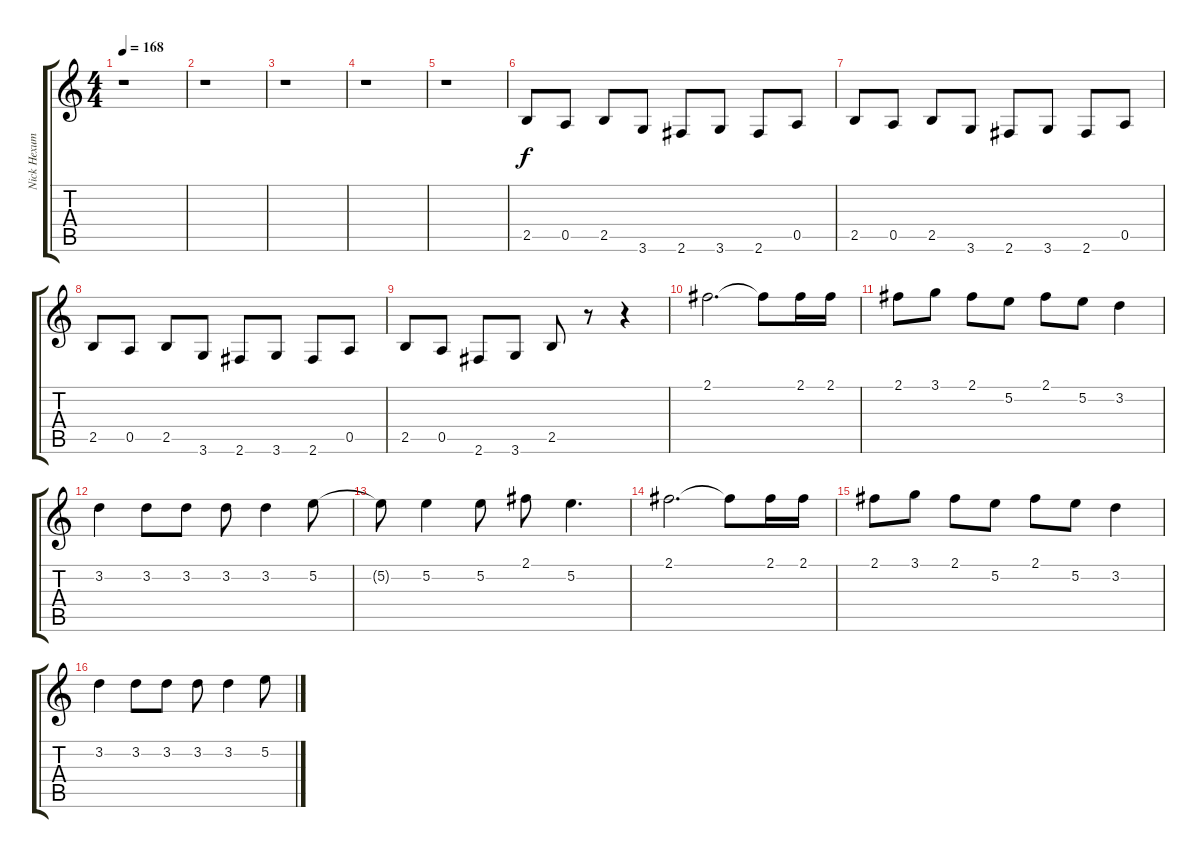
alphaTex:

\track ("Nick Hexum" "Nick Hexum") {instrument distortionguitar}
\staff {score tabs}
\tuning (E4 B3 G3 D3 A2 E2) {hide}
\ts (4 4)
\tempo 168
\clef g2
\ks c
r.1{dy f instrument distortionguitar} |
r.1 |
r.1 |
r.1 |
r.1 |
2.5.8 0.5.8 2.5.8 3.6.8 2.6.8 3.6.8 2.6.8 0.5.8 |
2.5.8 0.5.8 2.5.8 3.6.8 2.6.8 3.6.8 2.6.8 0.5.8 |
2.5.8 0.5.8 2.5.8 3.6.8 2.6.8 3.6.8 2.6.8 0.5.8 |
2.5.8 0.5.8 2.6.8 3.6.8 2.5.8 r.8 r.4 |
2.1.2{d} 2.1{t}.8 2.1.16 2.1.16 |
2.1.8 3.1.8 2.1.8 5.2.8 2.1.8 5.2.8 3.2.4 |
3.2.4 3.2.8 3.2.8 3.2.8 3.2.4 5.2.8 |
5.2{t}.8 5.2.4 5.2.8 2.1.8 5.2.4{d} |
2.1.2{d} 2.1{t}.8 2.1.16 2.1.16 |
2.1.8 3.1.8 2.1.8 5.2.8 2.1.8 5.2.8 3.2.4 |
3.2.4 3.2.8 3.2.8 3.2.8 3.2.4 5.2.8
